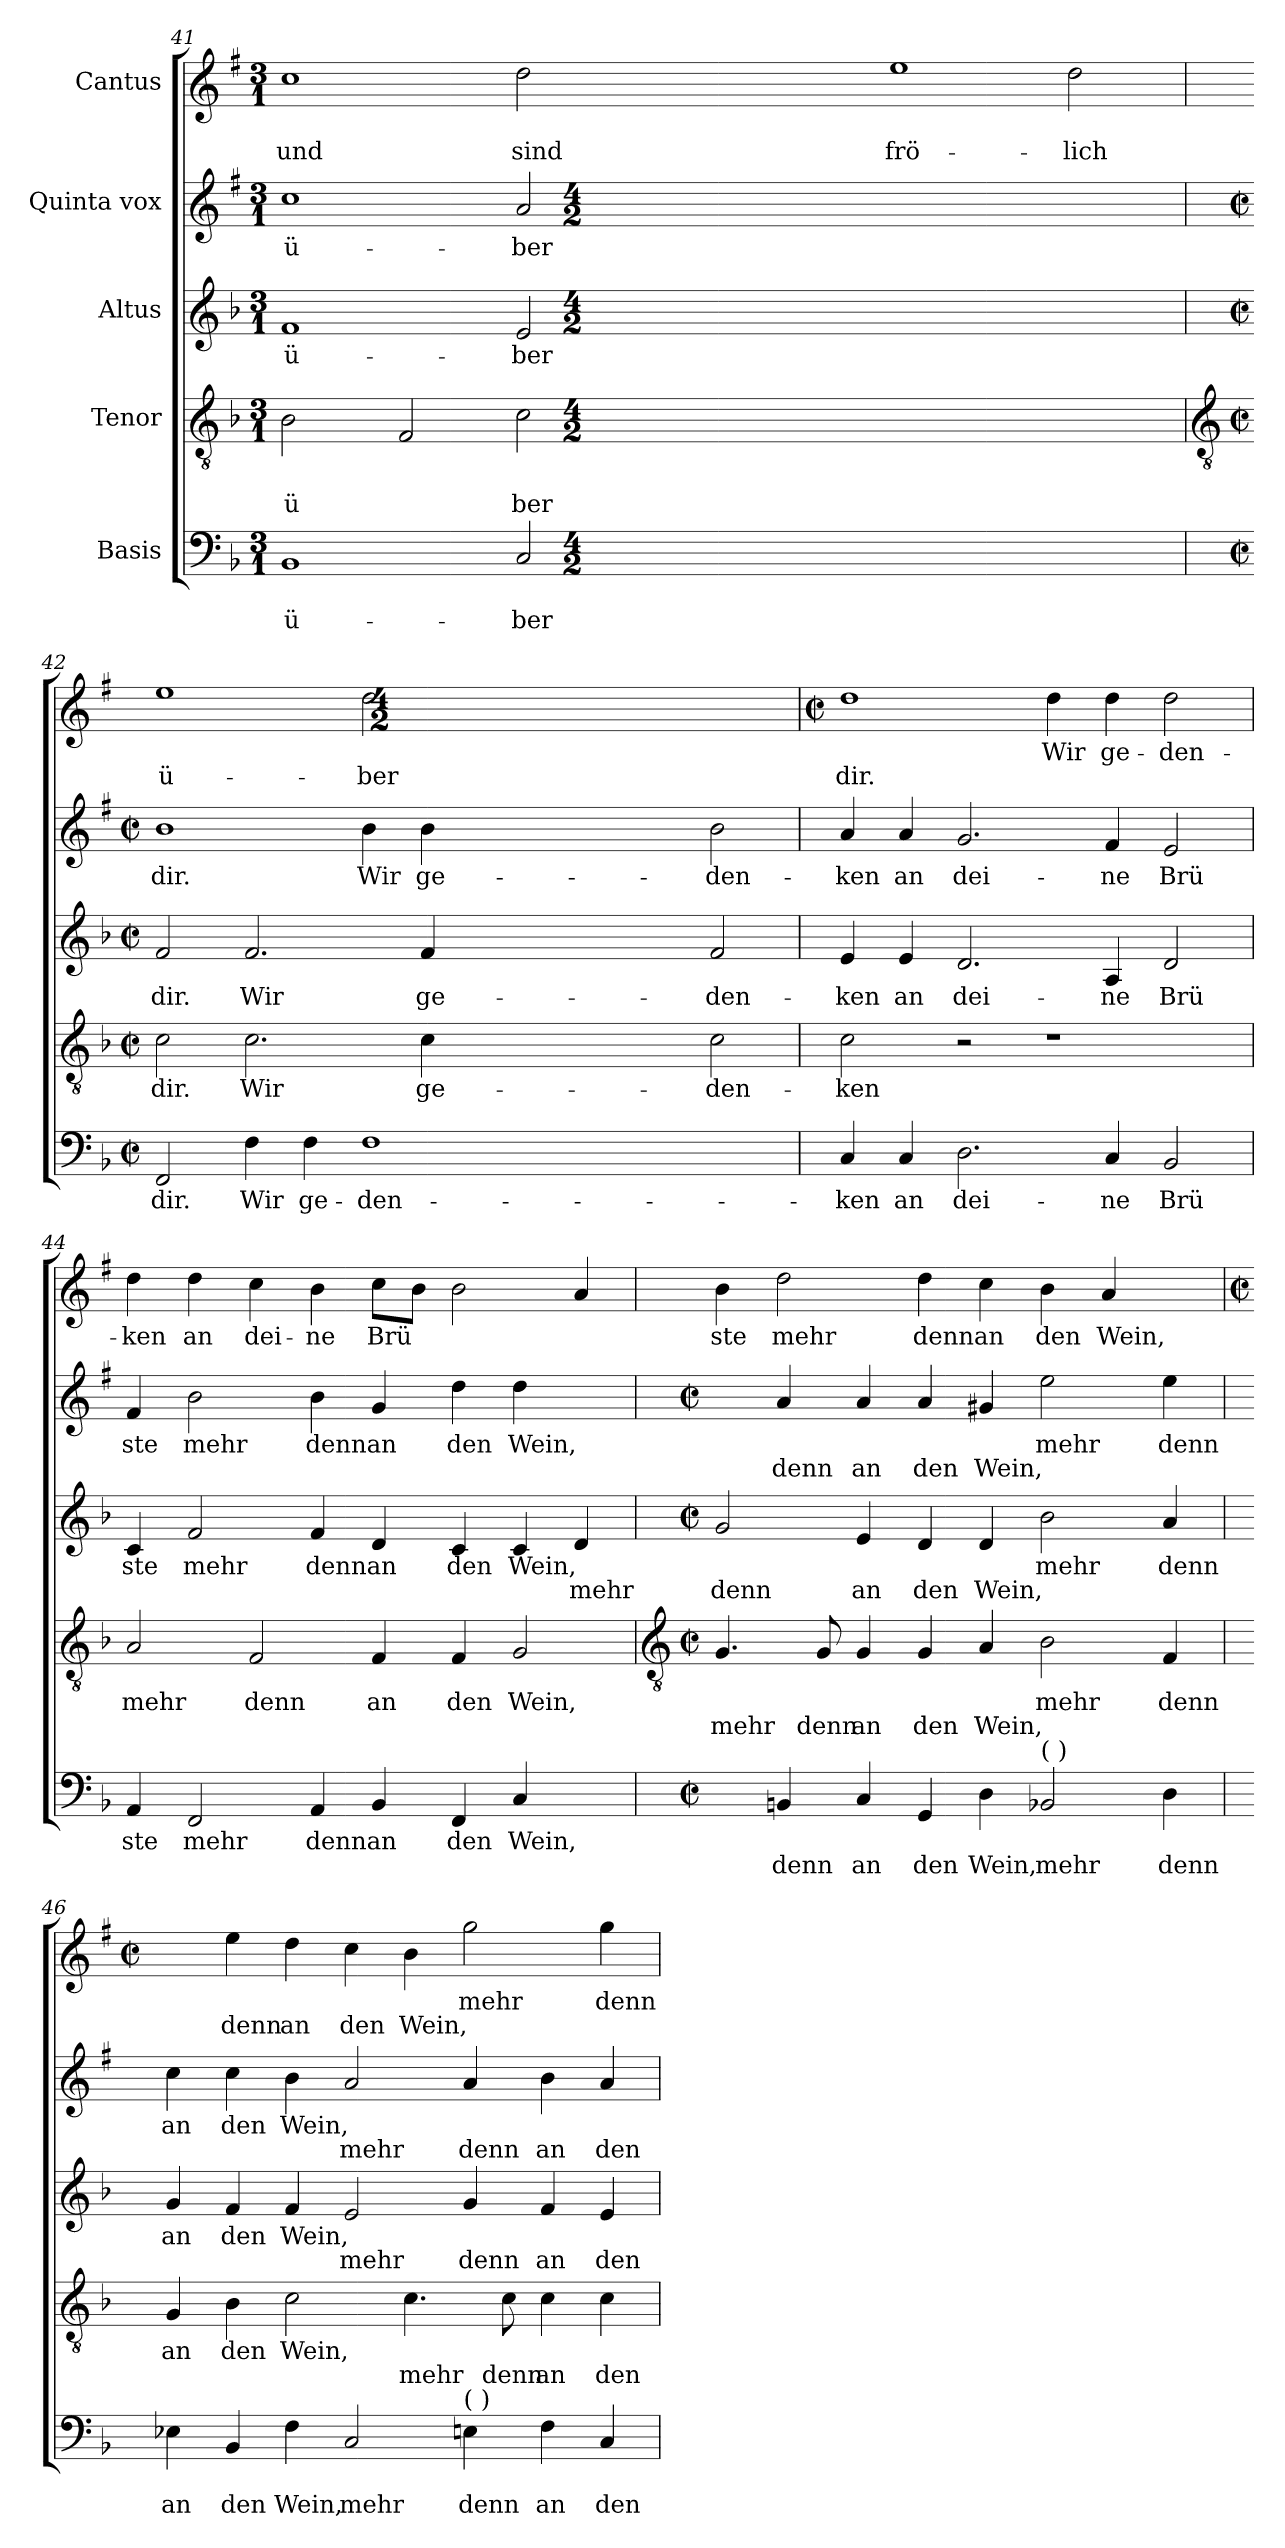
**kern	**text	**text	**kern	**text	**text	**kern	**text	**text	**kern	**text	**text	**kern	**text	**text
*part5	*part5	*part5	*part4	*part4	*part4	*part3	*part3	*part3	*part2	*part2	*part2	*part1	*part1	*part1
*staff5	*staff5	*staff5	*staff4	*staff4	*staff4	*staff3	*staff3	*staff3	*staff2	*staff2	*staff2	*staff1	*staff1	*staff1
*I"Basis	*	*	*I"Tenor	*	*	*I"Altus	*	*	*I"Quinta vox	*	*	*I"Cantus	*	*
*clefF4	*	*	*clefGv2	*	*	*clefG2	*	*	*clefG2	*	*	*clefG2	*	*
*	*	*	*	*	*	*	*	*	*ITrd1c2	*	*	*ITrd1c2	*	*
*k[b-]	*	*	*k[b-]	*	*	*k[b-]	*	*	*k[b-]	*	*	*k[b-]	*	*
*F:	*	*	*F:	*	*	*F:	*	*	*F:	*	*	*F:	*	*
*M3/1	*	*	*M3/1	*	*	*M3/1	*	*	*M3/1	*	*	*M3/1	*	*
=41	=41	=41	=41	=41	=41	=41	=41	=41	=41	=41	=41	=41	=41	=41
!	!	!LO:LY:b	!	!	!LO:LY:b	!	!LO:LY:b	!	!	!LO:LY:b	!	!	!	!LO:LY:b
1BB-	.	ü-	2B-	.	ü	1f	ü-	.	1b-	ü-	.	1b-	.	und
.	.	.	2F	.	.	.	.	.	.	.	.	.	.	.
!	!	!LO:LY:b	!	!	!LO:LY:b	!	!LO:LY:b	!	!	!LO:LY:b	!	!	!	!LO:LY:b
2C	.	-ber	2c	.	ber	2e	-ber	.	2g	-ber	.	2cc	.	sind
*M4/2	*	*	*M4/2	*	*	*M4/2	*	*	*M4/2	*	*	*	*	*
*met(c|)	*	*	*met(c|)	*	*	*met(c|)	*	*	*met(c|)	*	*	*	*	*
!	!	!	!	!	!	!	!	!	!	!	!	!	!	!LO:LY:b
1.ryy	.	.	1.ryy	.	.	1.ryy	.	.	1.ryy	.	.	1dd	.	frö-
!	!	!	!	!	!	!	!	!	!	!	!	!	!	!LO:LY:b
.	.	.	.	.	.	.	.	.	.	.	.	2cc	.	-lich
!!LO:LB:g=z
=42	=42	=42	=42	=42	=42	=42	=42	=42	=42	=42	=42	=42	=42	=42
*	*	*	*clefGv2	*	*	*	*	*	*	*	*	*	*	*
*M4/2	*	*	*M4/2	*	*	*M4/2	*	*	*M4/2	*	*	*	*	*
*met(c|)	*	*	*met(c|)	*	*	*met(c|)	*	*	*met(c|)	*	*	*	*	*
!	!LO:LY:b	!	!	!LO:LY:b	!	!	!LO:LY:b	!	!	!LO:LY:b	!	!	!	!LO:LY:b
2FF	dir.	.	2c	dir.	.	2f	dir.	.	1a	dir.	.	1dd	.	ü-
!	!LO:LY:b	!	!	!LO:LY:b	!	!	!LO:LY:b	!	!	!	!	!	!	!
4F	Wir	.	2.c	Wir	.	2.f	Wir	.	.	.	.	.	.	.
!	!LO:LY:b	!	!	!	!	!	!	!	!	!	!	!	!	!
4F	ge-	.	.	.	.	.	.	.	.	.	.	.	.	.
!	!LO:LY:b	!	!	!	!	!	!	!	!	!LO:LY:b	!	!	!	!LO:LY:b
1F	-den-	.	.	.	.	.	.	.	4a	Wir	.	2cc	.	-ber
!	!	!	!	!LO:LY:b	!	!	!LO:LY:b	!	!	!LO:LY:b	!	!	!	!
.	.	.	4c	ge-	.	4f	ge-	.	4a	ge-	.	.	.	.
*	*	*	*	*	*	*	*	*	*	*	*	*M4/2	*	*
*	*	*	*	*	*	*	*	*	*	*	*	*met(c|)	*	*
!	!	!	!	!LO:LY:b	!	!	!LO:LY:b	!	!	!LO:LY:b	!	!	!	!
.	.	.	2c	-den-	.	2f	-den-	.	2a	-den-	.	2ryy	.	.
!!LO:LB:g=z
=43	=43	=43	=43	=43	=43	=43	=43	=43	=43	=43	=43	=43	=43	=43
*	*	*	*	*	*	*	*	*	*	*	*	*M4/2	*	*
*	*	*	*	*	*	*	*	*	*	*	*	*met(c|)	*	*
!	!LO:LY:b	!	!	!LO:LY:b	!	!	!LO:LY:b	!	!	!LO:LY:b	!	!	!	!LO:LY:b
4C	-ken	.	2c	-ken	.	4e	-ken	.	4g	-ken	.	1cc	.	dir.
!	!LO:LY:b	!	!	!	!	!	!LO:LY:b	!	!	!LO:LY:b	!	!	!	!
4C	an	.	.	.	.	4e	an	.	4g	an	.	.	.	.
!	!LO:LY:b	!	!	!	!	!	!LO:LY:b	!	!	!LO:LY:b	!	!	!	!
2.D	dei-	.	2r	.	.	2.d	dei-	.	2.f	dei-	.	.	.	.
!	!	!	!	!	!	!	!	!	!	!	!	!	!LO:LY:b	!
.	.	.	1r	.	.	.	.	.	.	.	.	4cc	Wir	.
!	!LO:LY:b	!	!	!	!	!	!LO:LY:b	!	!	!LO:LY:b	!	!	!LO:LY:b	!
4C	-ne	.	.	.	.	4A	-ne	.	4e	-ne	.	4cc	ge-	.
!	!LO:LY:b	!	!	!	!	!	!LO:LY:b	!	!	!LO:LY:b	!	!	!LO:LY:b	!
2BB-	Brü	.	.	.	.	2d	Brü	.	2d	Brü	.	2cc	-den-	.
=44	=44	=44	=44	=44	=44	=44	=44	=44	=44	=44	=44	=44	=44	=44
!	!LO:LY:b	!	!	!LO:LY:b	!	!	!LO:LY:b	!	!	!LO:LY:b	!	!	!LO:LY:b	!
4AA	ste	.	2A	mehr	.	4c	ste	.	4e	ste	.	4cc	-ken	.
!	!LO:LY:b	!	!	!	!	!	!LO:LY:b	!	!	!LO:LY:b	!	!	!LO:LY:b	!
2FF	mehr	.	.	.	.	2f	mehr	.	2a	mehr	.	4cc	an	.
!	!	!	!	!LO:LY:b	!	!	!	!	!	!	!	!	!LO:LY:b	!
.	.	.	2F	denn	.	.	.	.	.	.	.	4b-	dei-	.
!	!LO:LY:b	!	!	!	!	!	!LO:LY:b	!	!	!LO:LY:b	!	!	!LO:LY:b	!
4AA	denn	.	.	.	.	4f	denn	.	4a	denn	.	4a	-ne	.
!	!LO:LY:b	!	!	!LO:LY:b	!	!	!LO:LY:b	!	!	!LO:LY:b	!	!	!LO:LY:b	!
4BB-	an	.	4F	an	.	4d	an	.	4f	an	.	8b-L	Brü	.
.	.	.	.	.	.	.	.	.	.	.	.	8aJ	.	.
!	!LO:LY:b	!	!	!LO:LY:b	!	!	!LO:LY:b	!	!	!LO:LY:b	!	!	!	!
4FF	den	.	4F	den	.	4c	den	.	4cc	den	.	2a	.	.
!	!LO:LY:b	!	!	!LO:LY:b	!	!	!LO:LY:b	!	!	!LO:LY:b	!	!	!	!
4C	Wein,	.	2G	Wein,	.	4c	Wein,	.	4cc	Wein,	.	.	.	.
!	!	!LO:LY:b	!	!	!	!	!	!LO:LY:b	!	!	!LO:LY:b	!	!	!
[4GGyy	.	mehr	.	.	.	4d	.	mehr	[4b-yy	.	mehr	4g	.	.
!!LO:LB:g=z
=45	=45	=45	=45	=45	=45	=45	=45	=45	=45	=45	=45	=45	=45	=45
*	*	*	*clefGv2	*	*	*	*	*	*	*	*	*	*	*
*M4/2	*	*	*M4/2	*	*	*M4/2	*	*	*M4/2	*	*	*	*	*
*met(c|)	*	*	*met(c|)	*	*	*met(c|)	*	*	*met(c|)	*	*	*	*	*
!	!	!	!	!	!LO:LY:b	!	!	!LO:LY:b	!	!	!	!	!LO:LY:b	!
4GGyy]	.	.	4.G	.	mehr	2g	.	denn	4b-yy]	.	.	4a	ste	.
!	!	!LO:LY:b	!	!	!	!	!	!	!	!	!LO:LY:b	!	!LO:LY:b	!
4BBn	.	denn	.	.	.	.	.	.	4g	.	denn	2cc	mehr	.
!	!	!	!	!	!LO:LY:b	!	!	!	!	!	!	!	!	!
.	.	.	8G	.	denn	.	.	.	.	.	.	.	.	.
!	!	!LO:LY:b	!	!	!LO:LY:b	!	!	!LO:LY:b	!	!	!LO:LY:b	!	!	!
4C	.	an	4G	.	an	4e	.	an	4g	.	an	.	.	.
!	!	!LO:LY:b	!	!	!LO:LY:b	!	!	!LO:LY:b	!	!	!LO:LY:b	!	!LO:LY:b	!
4GG	.	den	4G	.	den	4d	.	den	4g	.	den	4cc	denn	.
!	!	!LO:LY:b	!	!	!LO:LY:b	!	!	!LO:LY:b	!	!	!LO:LY:b	!	!LO:LY:b	!
4D	.	Wein,	4A	.	Wein,	4d	.	Wein,	4f#X	.	Wein,	4b-	an	.
!LO:TX:a:t=(  )	!	!	!	!	!	!	!	!	!	!	!	!	!	!
!	!	!LO:LY:b	!	!LO:LY:b	!	!	!LO:LY:b	!	!	!LO:LY:b	!	!	!LO:LY:b	!
2BB-	.	mehr	2B-	mehr	.	2b-	mehr	.	2dd	mehr	.	4a	den	.
!	!	!	!	!	!	!	!	!	!	!	!	!	!LO:LY:b	!
.	.	.	.	.	.	.	.	.	.	.	.	4g	Wein,	.
!	!	!LO:LY:b	!	!LO:LY:b	!	!	!LO:LY:b	!	!	!LO:LY:b	!	!	!	!LO:LY:b
4D	.	denn	4F	denn	.	4a	denn	.	4dd	denn	.	[4ddyy	.	mehr
!!LO:LB:g=z
=46	=46	=46	=46	=46	=46	=46	=46	=46	=46	=46	=46	=46	=46	=46
*	*	*	*	*	*	*	*	*	*	*	*	*M4/2	*	*
*	*	*	*	*	*	*	*	*	*	*	*	*met(c|)	*	*
!	!	!LO:LY:b	!	!LO:LY:b	!	!	!LO:LY:b	!	!	!LO:LY:b	!	!	!	!
4E-X	.	an	4G	an	.	4g	an	.	4b-	an	.	4ddyy]	.	.
!	!	!LO:LY:b	!	!LO:LY:b	!	!	!LO:LY:b	!	!	!LO:LY:b	!	!	!	!LO:LY:b
4BB-	.	den	4B-	den	.	4f	den	.	4b-	den	.	4dd	.	denn
!	!	!LO:LY:b	!	!LO:LY:b	!	!	!LO:LY:b	!	!	!LO:LY:b	!	!	!	!LO:LY:b
4F	.	Wein,	2c	Wein,	.	4f	Wein,	.	4a	Wein,	.	4cc	.	an
!	!	!LO:LY:b	!	!	!	!	!	!LO:LY:b	!	!	!LO:LY:b	!	!	!LO:LY:b
2C	.	mehr	.	.	.	2e	.	mehr	2g	.	mehr	4b-	.	den
!	!	!	!	!	!LO:LY:b	!	!	!	!	!	!	!	!	!LO:LY:b
.	.	.	4.c	.	mehr	.	.	.	.	.	.	4a	.	Wein,
!LO:TX:a:t=(  )	!	!	!	!	!	!	!	!	!	!	!	!	!	!
!	!	!LO:LY:b	!	!	!	!	!	!LO:LY:b	!	!	!LO:LY:b	!	!LO:LY:b	!
4E	.	denn	.	.	.	4g	.	denn	4g	.	denn	2ff	mehr	.
!	!	!	!	!	!LO:LY:b	!	!	!	!	!	!	!	!	!
.	.	.	8c	.	denn	.	.	.	.	.	.	.	.	.
!	!	!LO:LY:b	!	!	!LO:LY:b	!	!	!LO:LY:b	!	!	!LO:LY:b	!	!	!
4F	.	an	4c	.	an	4f	.	an	4a	.	an	.	.	.
!	!	!LO:LY:b	!	!	!LO:LY:b	!	!	!LO:LY:b	!	!	!LO:LY:b	!	!LO:LY:b	!
4C	.	den	4c	.	den	4e	.	den	4g	.	den	4ff	denn	.
=	=	=	=	=	=	=	=	=	=	=	=	=	=	=
*-	*-	*-	*-	*-	*-	*-	*-	*-	*-	*-	*-	*-	*-	*-
